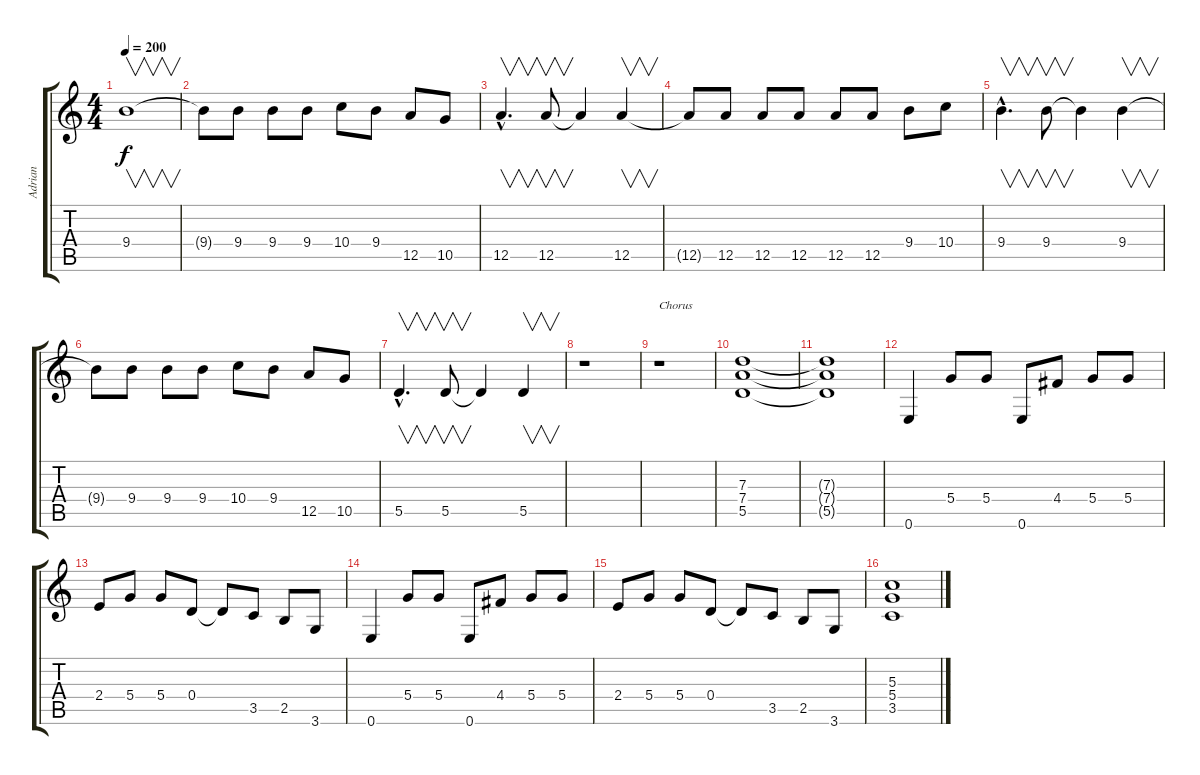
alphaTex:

\track ("Adrian" "Adrian") {instrument distortionguitar}
\staff {score tabs}
\tuning (E4 B3 G3 D3 A2 E2) {hide}
\ts (4 4)
\tempo 200
\clef g2
\ks c
9.4.1{v dy f} |
9.4{t}.8 9.4.8 9.4.8 9.4.8 10.4.8 9.4.8 12.5.8 10.5.8 |
12.5{hac}.4{v d} 12.5.8{v} 12.5{t}.4 12.5.4{v} |
12.5{t}.8 12.5.8 12.5.8 12.5.8 12.5.8 12.5.8 9.4.8 10.4.8 |
9.4{hac}.4{v d} 9.4.8{v} 9.4{t}.4 9.4.4{v} |
9.4{t}.8 9.4.8 9.4.8 9.4.8 10.4.8 9.4.8 12.5.8 10.5.8 |
5.5{hac}.4{v d} 5.5.8{v} 5.5{t}.4 5.5.4{v} |
r.1 |
r.1{txt "Chorus" volume 11} |
(7.3 7.4 5.5).1 |
(7.3{t} 7.4{t} 5.5{t}).1 |
0.6.4 5.4.8 5.4.8 0.6.8 4.4.8 5.4.8 5.4.8 |
2.4.8 5.4.8 5.4.8 0.4.8 0.4{t}.8 3.5.8 2.5.8 3.6.8 |
0.6.4 5.4.8 5.4.8 0.6.8 4.4.8 5.4.8 5.4.8 |
2.4.8 5.4.8 5.4.8 0.4.8 0.4{t}.8 3.5.8 2.5.8 3.6.8 |
(5.3 5.4 3.5).1
